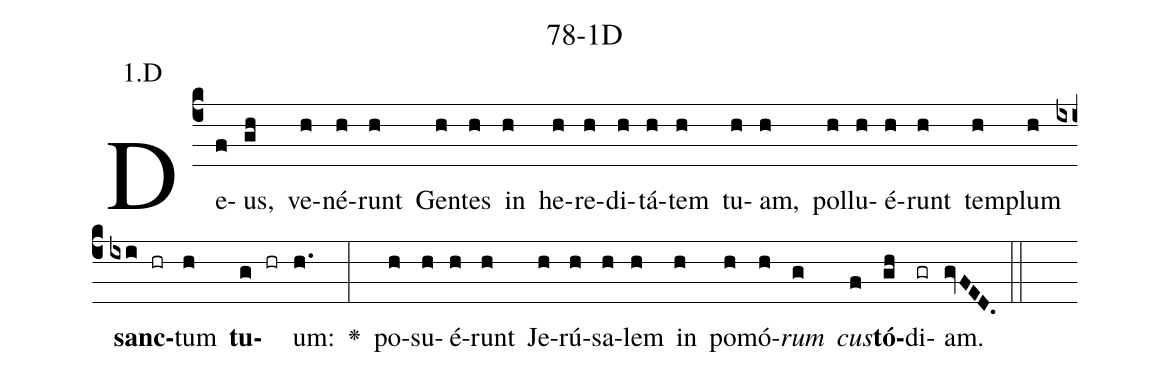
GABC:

name: 78-1D;
annotation: 1.D;
%%
(c4)De(f)us,(gh) ve(h)né(h)runt(h) Gen(h)tes(h) in(h) he(h)re(h)di(h)tá(h)tem(h) tu(h)am,(h) pol(h)lu(h)é(h)runt(h) tem(h)plum(h) <b>sanc</b>(ixi hr)tum(h) <b>tu</b>(g hr)um:(h.) <v>\greheightstar</v>(:) po(h)su(h)é(h)runt(h) Je(h)rú(h)sa(h)lem(h) in(h) po(h)mó(h)<i>rum</i>(g) <i>cus</i>(f)<b>tó</b>(gh)di(gr)am.(gvFED.) (::)


%E(h) u(h) o(g) u(f) a(gh) e.(gvFED.) (::)
